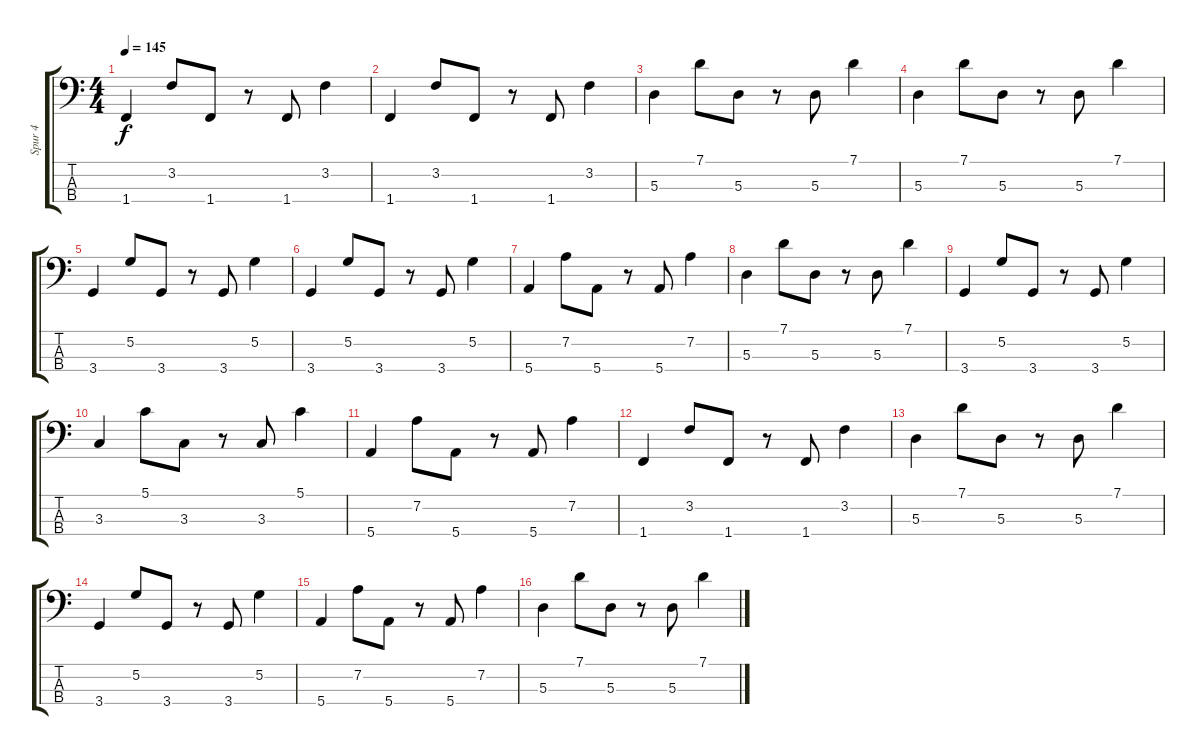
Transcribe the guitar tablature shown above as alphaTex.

\track ("Spur 4" "Spur 4") {instrument electricbassfinger}
\staff {score tabs}
\tuning (G2 D2 A1 E1) {hide}
\ts (4 4)
\tempo 145
\clef f4
\ks c
1.4.4{dy f} 3.2.8 1.4.8 r.8 1.4.8 3.2.4 |
1.4.4 3.2.8 1.4.8 r.8 1.4.8 3.2.4 |
5.3.4 7.1.8 5.3.8 r.8 5.3.8 7.1.4 |
5.3.4 7.1.8 5.3.8 r.8 5.3.8 7.1.4 |
3.4.4 5.2.8 3.4.8 r.8 3.4.8 5.2.4 |
3.4.4 5.2.8 3.4.8 r.8 3.4.8 5.2.4 |
5.4.4 7.2.8 5.4.8 r.8 5.4.8 7.2.4 |
5.3.4 7.1.8 5.3.8 r.8 5.3.8 7.1.4 |
3.4.4 5.2.8 3.4.8 r.8 3.4.8 5.2.4 |
3.3.4 5.1.8 3.3.8 r.8 3.3.8 5.1.4 |
5.4.4 7.2.8 5.4.8 r.8 5.4.8 7.2.4 |
1.4.4 3.2.8 1.4.8 r.8 1.4.8 3.2.4 |
5.3.4 7.1.8 5.3.8 r.8 5.3.8 7.1.4 |
3.4.4 5.2.8 3.4.8 r.8 3.4.8 5.2.4 |
5.4.4 7.2.8 5.4.8 r.8 5.4.8 7.2.4 |
5.3.4 7.1.8 5.3.8 r.8 5.3.8 7.1.4
